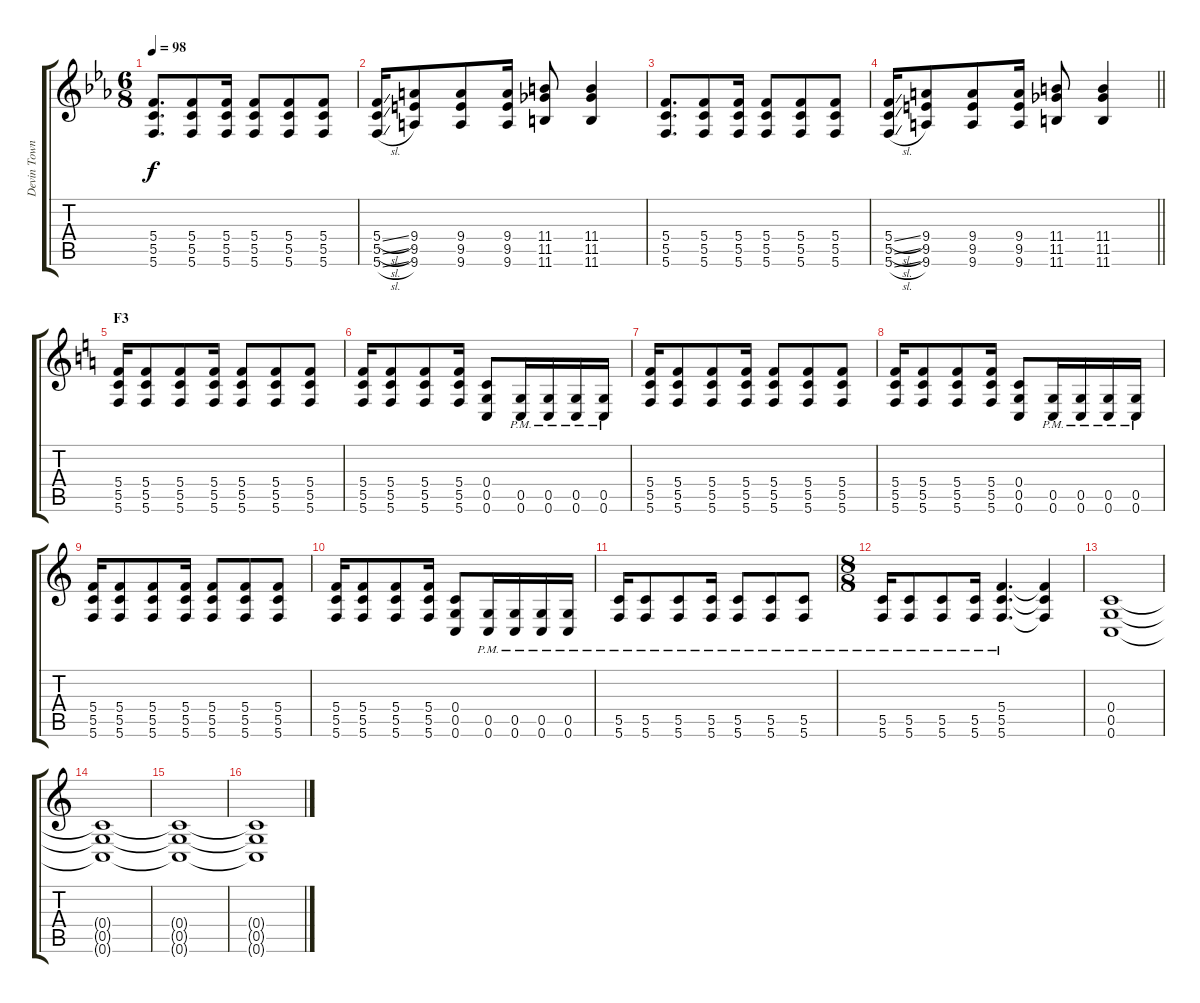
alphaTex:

\track ("Devin Townsend" "Devin Town") {instrument distortionguitar}
\staff {score tabs}
\tuning (E4 C4 G3 C3 G2 C2) {hide}
\ts (6 8)
\tempo 98
\clef g2
\ks eb
(5.4 5.5 5.6).8{d dy f} (5.4 5.5 5.6).8 (5.4 5.5 5.6).16 (5.4 5.5 5.6).8 (5.4 5.5 5.6).8 (5.4 5.5 5.6).8 |
(5.4{sl} 5.5{sl} 5.6{sl}).16 (9.4 9.5 9.6).8 (9.4 9.5 9.6).8 (9.4 9.5 9.6).16 (11.4 11.5 11.6).8 (11.4 11.5 11.6).4 |
(5.4 5.5 5.6).8{d} (5.4 5.5 5.6).8 (5.4 5.5 5.6).16 (5.4 5.5 5.6).8 (5.4 5.5 5.6).8 (5.4 5.5 5.6).8 |
\barLineRight lightlight
(5.4{sl} 5.5{sl} 5.6{sl}).16 (9.4 9.5 9.6).8 (9.4 9.5 9.6).8 (9.4 9.5 9.6).16 (11.4 11.5 11.6).8 (11.4 11.5 11.6).4 |
\section ("" "F3")
\ks c
(5.4 5.5 5.6).16 (5.4 5.5 5.6).8 (5.4 5.5 5.6).8 (5.4 5.5 5.6).16 (5.4 5.5 5.6).8 (5.4 5.5 5.6).8 (5.4 5.5 5.6).8 |
(5.4 5.5 5.6).16 (5.4 5.5 5.6).8 (5.4 5.5 5.6).8 (5.4 5.5 5.6).16 (0.4 0.5 0.6).8 (0.5{pm} 0.6{pm}).16 (0.5{pm} 0.6{pm}).16 (0.5{pm} 0.6{pm}).16 (0.5{pm} 0.6{pm}).16 |
(5.4 5.5 5.6).16 (5.4 5.5 5.6).8 (5.4 5.5 5.6).8 (5.4 5.5 5.6).16 (5.4 5.5 5.6).8 (5.4 5.5 5.6).8 (5.4 5.5 5.6).8 |
(5.4 5.5 5.6).16 (5.4 5.5 5.6).8 (5.4 5.5 5.6).8 (5.4 5.5 5.6).16 (0.4 0.5 0.6).8 (0.5{pm} 0.6{pm}).16 (0.5{pm} 0.6{pm}).16 (0.5{pm} 0.6{pm}).16 (0.5{pm} 0.6{pm}).16 |
(5.4 5.5 5.6).16 (5.4 5.5 5.6).8 (5.4 5.5 5.6).8 (5.4 5.5 5.6).16 (5.4 5.5 5.6).8 (5.4 5.5 5.6).8 (5.4 5.5 5.6).8 |
(5.4 5.5 5.6).16 (5.4 5.5 5.6).8 (5.4 5.5 5.6).8 (5.4 5.5 5.6).16 (0.4 0.5 0.6).8 (0.5{pm} 0.6{pm}).16 (0.5{pm} 0.6{pm}).16 (0.5{pm} 0.6{pm}).16 (0.5{pm} 0.6{pm}).16 |
(5.5{pm} 5.6{pm}).16 (5.5{pm} 5.6{pm}).8 (5.5{pm} 5.6{pm}).8 (5.5{pm} 5.6{pm}).16 (5.5{pm} 5.6{pm}).8 (5.5{pm} 5.6{pm}).8 (5.5{pm} 5.6{pm}).8 |
\ts (8 8)
(5.5{pm} 5.6{pm}).16 (5.5{pm} 5.6{pm}).8 (5.5{pm} 5.6{pm}).8 (5.5{pm} 5.6{pm}).16 (5.4{pm} 5.5{pm} 5.6{pm}).4{d} (5.4{t} 5.5{t} 5.6{t}).4 |
(0.4 0.5 0.6).1 |
(0.4{t} 0.5{t} 0.6{t}).1 |
(0.4{t} 0.5{t} 0.6{t}).1 |
(0.4{t} 0.5{t} 0.6{t}).1
